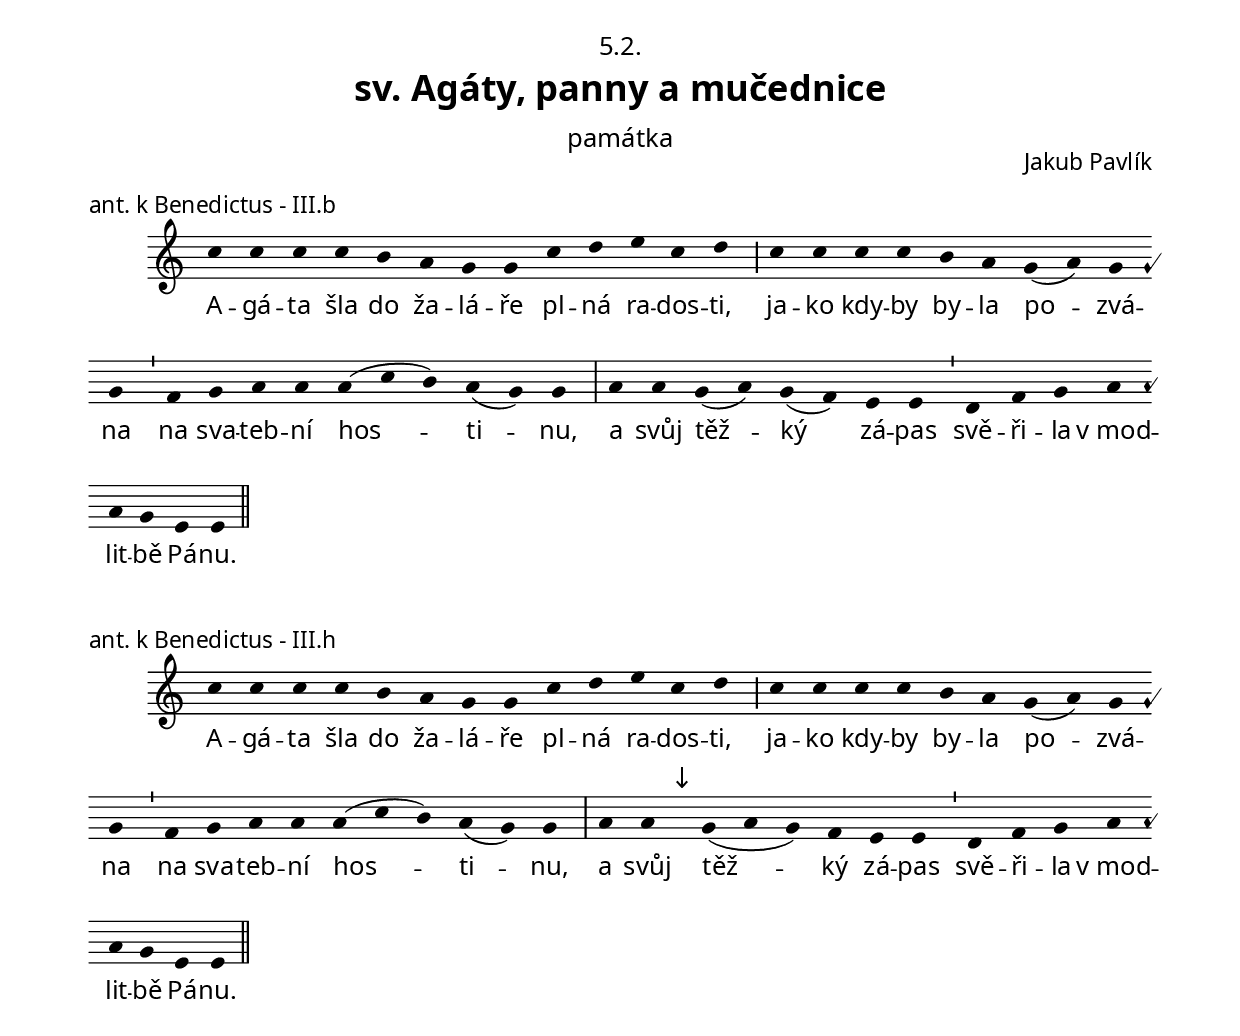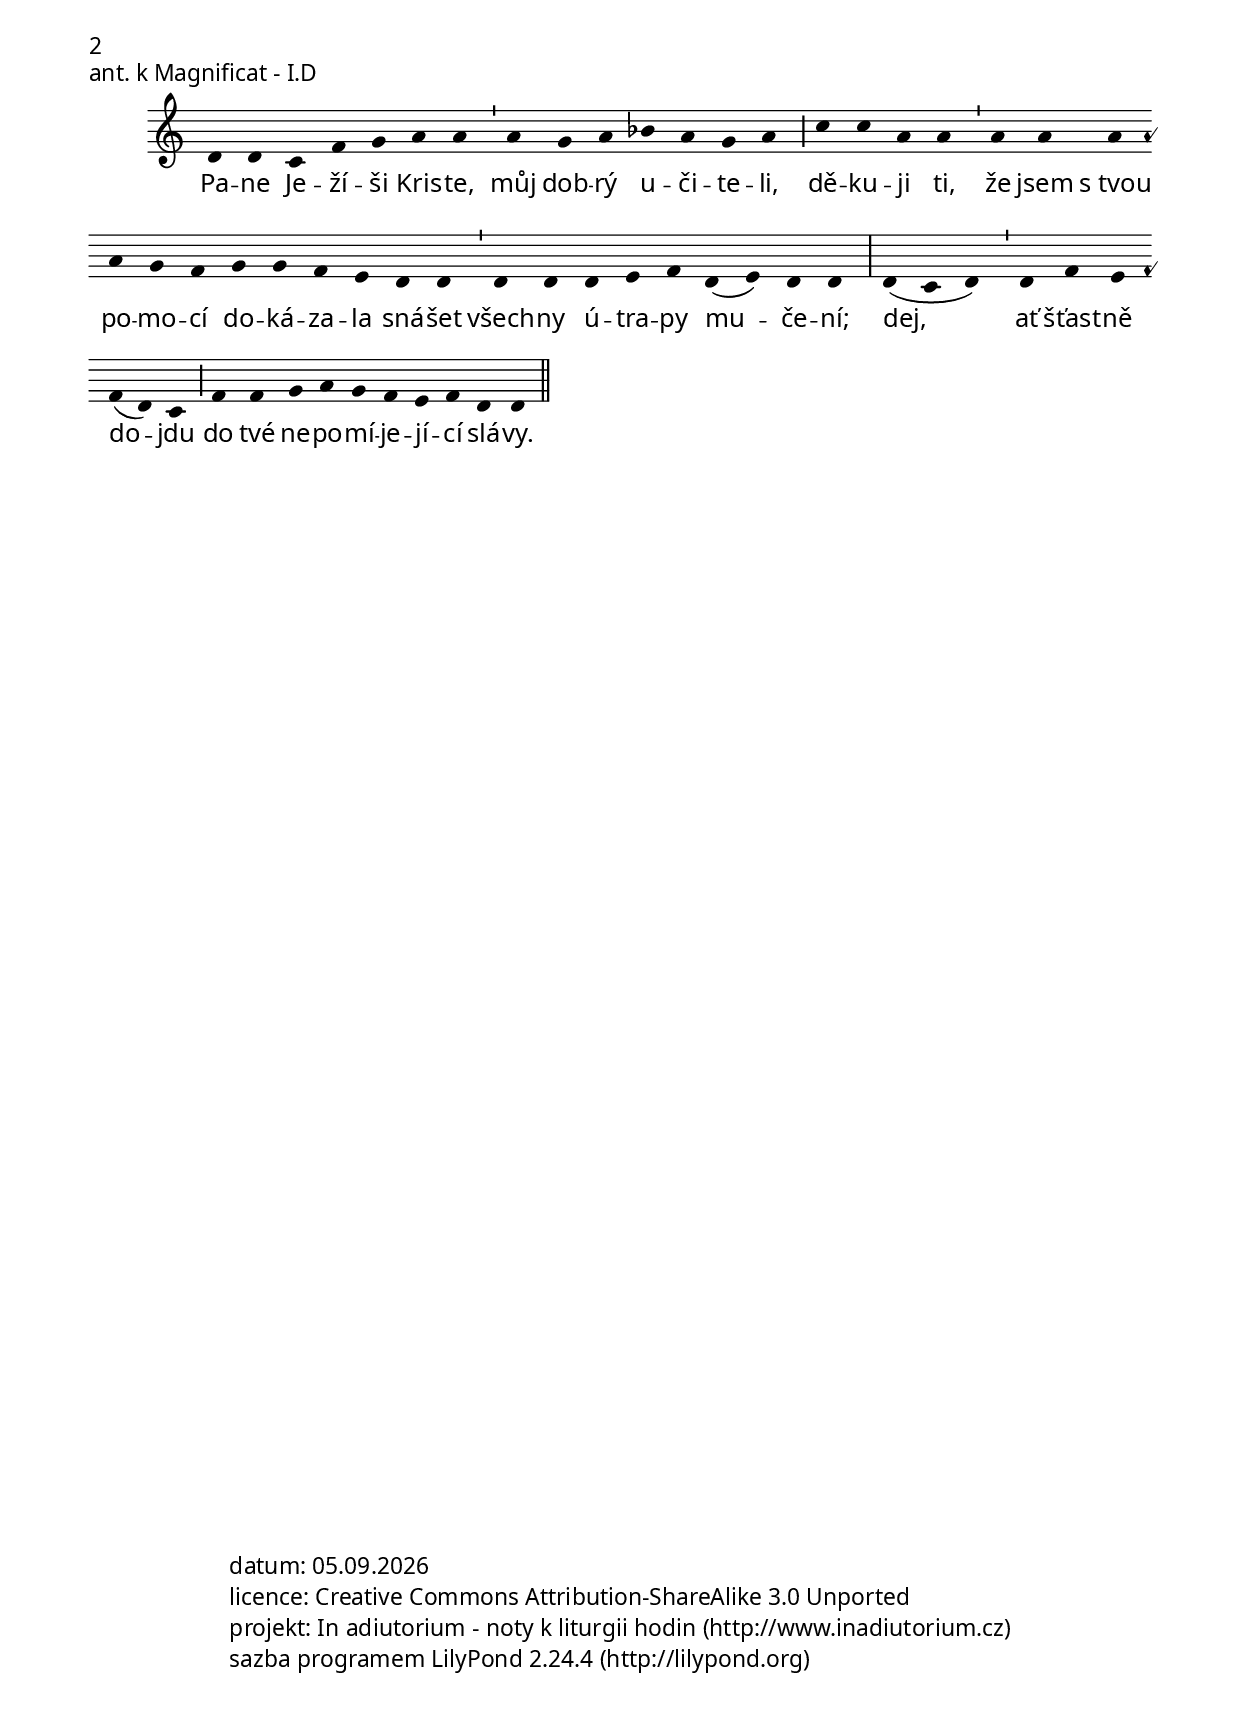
\version "2.19.16"

\include "../spolecne.ly"

\header {
  title = \markup\titleSvatek
            "sv. Agáty, panny a mučednice"
            památka
            5.2.
  composer = "Jakub Pavlík"
}

\score {
  \relative c'' {
    \choralniRezim
    c4 c c c b a g g c d e c d \barMaior
    c c c c b a g( a) g g \barMin
    f g a a a( c b) a( g) g \barMax
    a a g( a) g( f) e e \barMin
    d f g a a g e e \barFinalis
  }
  \addlyrics {
    A -- gá -- ta šla do ža -- lá -- ře pl -- ná ra -- dos -- ti,
    ja -- ko kdy -- by by -- la po -- zvá -- na
    na sva -- teb -- ní hos -- ti -- nu,
    a svůj těž -- ký zá -- pas
    svě -- ři -- la v_mod -- lit -- bě Pá -- nu.
  }
  \header {
    quid = "ant. k Benedictus"
    modus = "III"
    differentia = "b"
    psalmus = ""
    id = "aben"
    piece = \markup {\sestavTitulekBezZalmu}
  }
}

\score {
  \relative c'' {
    \choralniRezim
    c4 c c c b a g g c d e c d \barMaior
    c c c c b a g( a) g g \barMin
    f g a a a( c b) a( g) g \barMax
    a a \mark\sipka g( a g) f e e \barMin
    d f g a a g e e \barFinalis
  }
  \addlyrics {
    A -- gá -- ta šla do ža -- lá -- ře pl -- ná ra -- dos -- ti,
    ja -- ko kdy -- by by -- la po -- zvá -- na
    na sva -- teb -- ní hos -- ti -- nu,
    a svůj těž -- ký zá -- pas
    svě -- ři -- la v_mod -- lit -- bě Pá -- nu.
  }
  \header {
    quid = "ant. k Benedictus"
    modus = "III"
    differentia = "h"
    psalmus = ""
    id = "aben"
    piece = \markup {\sestavTitulekBezZalmu}
  }
}

\pageBreak

\score {
  \relative c' {
    \choralniRezim
    d4 d c f g a a \barMin
    a g a bes a g a \barMaior
    c c a a \barMin
    a a a a g f g g f e d d \barMin
    d d d e f d( e) d d \barMax

    d( c d) \barMin d f e f( d) c \barMaior
    f f g a g f e f d d \barFinalis
  }
  \addlyrics {
    Pa -- ne Je -- ží -- ši Kris -- te,
    můj dob -- rý u -- či -- te -- li,
    dě -- ku -- ji ti,
    že jsem s_tvou po -- mo -- cí do -- ká -- za -- la sná -- šet
    všech -- ny ú -- tra -- py mu -- če -- ní;

    dej, ať šťast -- ně do -- jdu
    do tvé ne -- po -- mí -- je -- jí -- cí slá -- vy.
  }
  \header {
    quid = "ant. k Magnificat"
    modus = "I"
    differentia = "D"
    psalmus = ""
    id = "amag"
    piece = \markup {\sestavTitulekBezZalmu}
  }
}